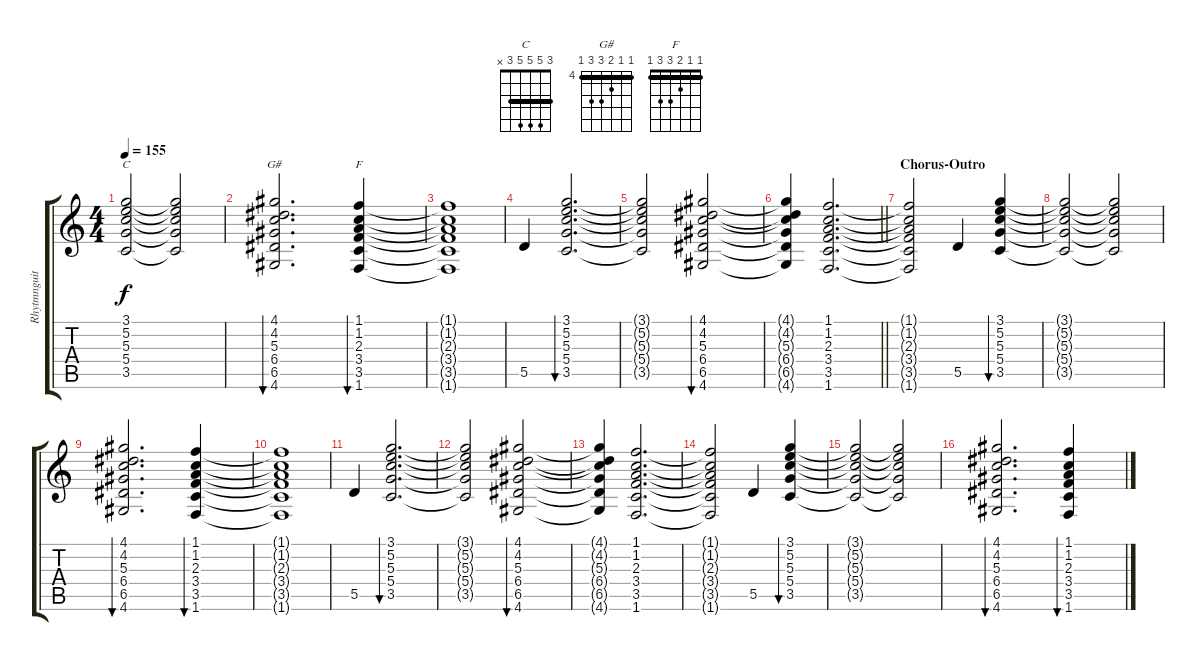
\track ("Rhytmnguitar" "Rhytmnguit") {instrument overdrivenguitar}
\staff {score tabs}
\tuning (E4 B3 G3 D3 A2 E2) {hide}
\chord ("C" 3 5 5 5 3 x) {barre 3}
\chord ("G#" 4 4 5 6 6 4) {firstfret 4 barre 4}
\chord ("F" 1 1 2 3 3 1) {barre 1}
\ts (4 4)
\tempo 155
\clef g2
\ks c
(3.1{t} 5.2{t} 5.3{t} 5.4{t} 3.5{t}).2{ch "C" dy f} (3.1{t} 5.2{t} 5.3{t} 5.4{t} 3.5{t}).2 |
(4.1 4.2 5.3 6.4 6.5 4.6).2{d bu 60 ch "G#"} (1.1 1.2 2.3 3.4 3.5 1.6).4{bu 60 ch "F"} |
(1.1{t} 1.2{t} 2.3{t} 3.4{t} 3.5{t} 1.6{t}).1 |
5.5.4 (3.1 5.2 5.3 5.4 3.5).2{d bu 60} |
(3.1{t} 5.2{t} 5.3{t} 5.4{t} 3.5{t}).2 (4.1 4.2 5.3 6.4 6.5 4.6).2{bu 60} |
\barLineRight lightlight
(4.1{t} 4.2{t} 5.3{t} 6.4{t} 6.5{t} 4.6{t}).4 (1.1 1.2 2.3 3.4 3.5 1.6).2{d} |
\section ("" "Chorus-Outro")
(1.1{t} 1.2{t} 2.3{t} 3.4{t} 3.5{t} 1.6{t}).2 5.5.4 (3.1 5.2 5.3 5.4 3.5).4{bu 60} |
(3.1{t} 5.2{t} 5.3{t} 5.4{t} 3.5{t}).2 (3.1{t} 5.2{t} 5.3{t} 5.4{t} 3.5{t}).2 |
(4.1 4.2 5.3 6.4 6.5 4.6).2{d bu 60} (1.1 1.2 2.3 3.4 3.5 1.6).4{bu 60} |
(1.1{t} 1.2{t} 2.3{t} 3.4{t} 3.5{t} 1.6{t}).1 |
5.5.4 (3.1 5.2 5.3 5.4 3.5).2{d bu 60} |
(3.1{t} 5.2{t} 5.3{t} 5.4{t} 3.5{t}).2 (4.1 4.2 5.3 6.4 6.5 4.6).2{bu 60} |
(4.1{t} 4.2{t} 5.3{t} 6.4{t} 6.5{t} 4.6{t}).4 (1.1 1.2 2.3 3.4 3.5 1.6).2{d} |
(1.1{t} 1.2{t} 2.3{t} 3.4{t} 3.5{t} 1.6{t}).2 5.5.4 (3.1 5.2 5.3 5.4 3.5).4{bu 60} |
(3.1{t} 5.2{t} 5.3{t} 5.4{t} 3.5{t}).2 (3.1{t} 5.2{t} 5.3{t} 5.4{t} 3.5{t}).2 |
(4.1 4.2 5.3 6.4 6.5 4.6).2{d bu 60} (1.1 1.2 2.3 3.4 3.5 1.6).4{bu 60}
